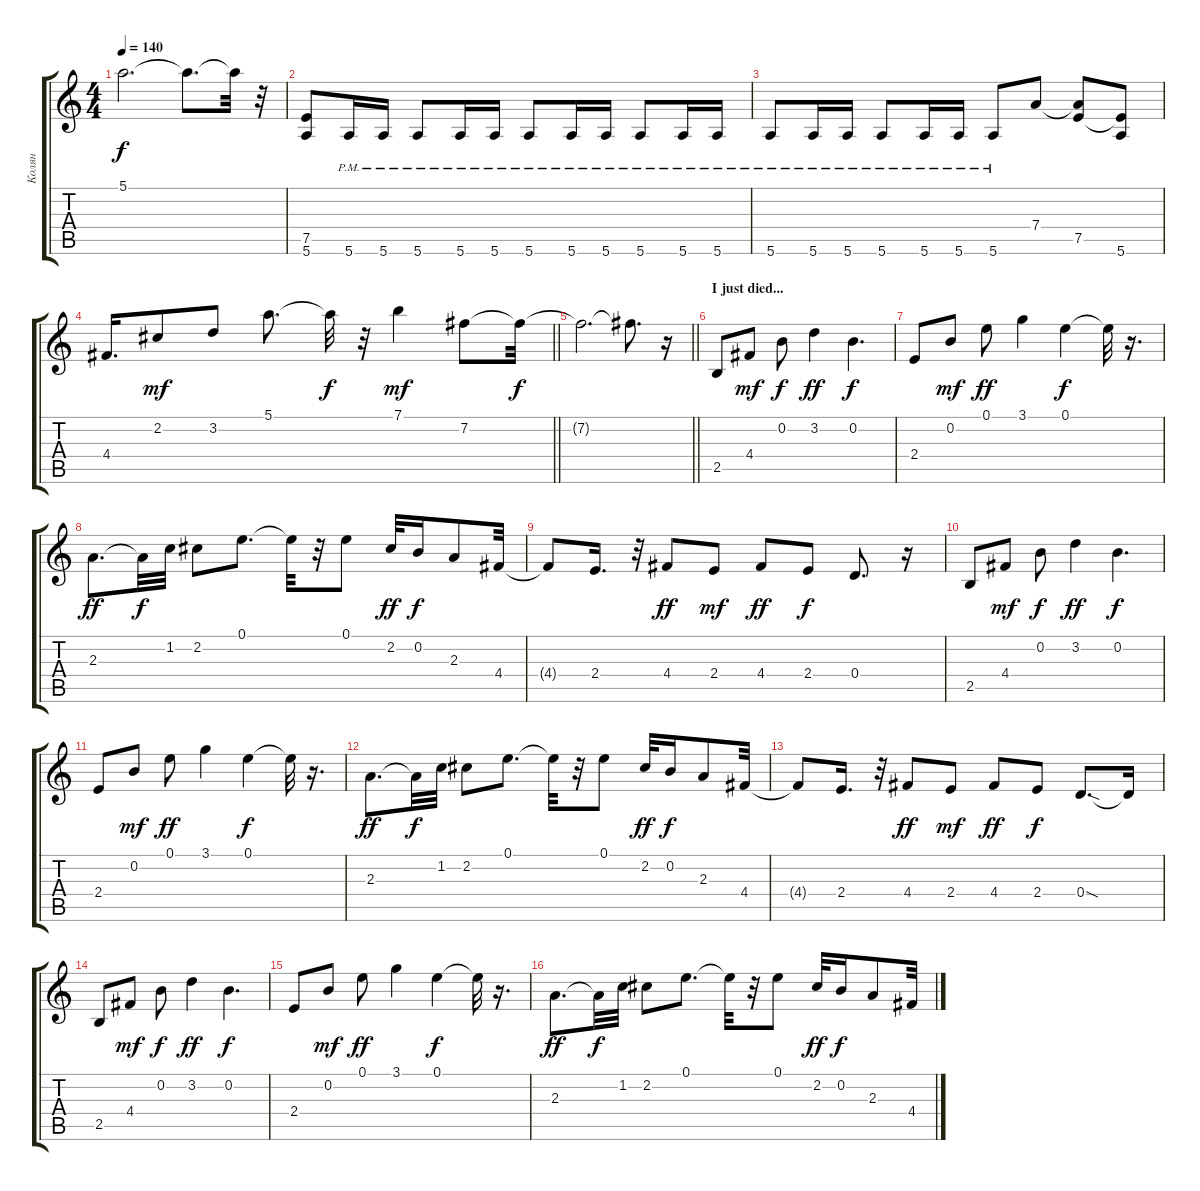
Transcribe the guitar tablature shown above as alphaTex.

\track ("Колян" "Колян") {instrument distortionguitar}
\staff {score tabs}
\tuning (E4 B3 G3 D3 A2 E2) {hide}
\ts (4 4)
\tempo 140
\clef g2
\ks c
5.1{t}.2{d dy f} 5.1{t}.8{d} 5.1{t}.32 r.32 |
(7.5 5.6).8 5.6{pm}.16 5.6{pm}.16 5.6{pm}.8 5.6{pm}.16 5.6{pm}.16 5.6{pm}.8 5.6{pm}.16 5.6{pm}.16 5.6{pm}.8 5.6{pm}.16 5.6{pm}.16 |
5.6{pm}.8 5.6{pm}.16 5.6{pm}.16 5.6{pm}.8 5.6{pm}.16 5.6{pm}.16 5.6{pm}.8 7.4.8 (7.4{t} 7.5).8 (7.5{t} 5.6).8 |
\barLineRight lightlight
4.4.16{d} 2.2.8{dy mf} 3.2.8 5.1.8{d} 5.1{t}.32{dy f} r.32 7.1.4{dy mf} 7.2.8 7.2{t}.32{dy f} |
\section ("" "")
\barLineRight lightlight
7.2{t}.2{d} 7.2{t}.8{d} r.16 |
\section ("" "I just died...")
2.5.8 4.4.8{dy mf} 0.2.8{dy f} 3.2.4{dy ff} 0.2.4{d dy f} |
2.4.8 0.2.8{dy mf} 0.1.8{dy ff} 3.1.4 0.1.4{dy f} 0.1{t}.32 r.16{d} |
2.3.8{d dy ff} 2.3{t}.32{dy f} 1.2.32 2.2.8 0.1.8{d} 0.1{t}.32 r.32 0.1.8 2.2.32{dy ff} 0.2.16{dy f} 2.3.8 4.4.32 |
4.4{t}.8 2.4.16{d} r.32 4.4.8{dy ff} 2.4.8{dy mf} 4.4.8{dy ff} 2.4.8{dy f} 0.4.8{d} r.16 |
2.5.8 4.4.8{dy mf} 0.2.8{dy f} 3.2.4{dy ff} 0.2.4{d dy f} |
2.4.8 0.2.8{dy mf} 0.1.8{dy ff} 3.1.4 0.1.4{dy f} 0.1{t}.32 r.16{d} |
2.3.8{d dy ff} 2.3{t}.32{dy f} 1.2.32 2.2.8 0.1.8{d} 0.1{t}.32 r.32 0.1.8 2.2.32{dy ff} 0.2.16{dy f} 2.3.8 4.4.32 |
4.4{t}.8 2.4.16{d} r.32 4.4.8{dy ff} 2.4.8{dy mf} 4.4.8{dy ff} 2.4.8{dy f} 0.4{sod}.8{d} 0.4{t}.16 |
2.5.8 4.4.8{dy mf} 0.2.8{dy f} 3.2.4{dy ff} 0.2.4{d dy f} |
2.4.8 0.2.8{dy mf} 0.1.8{dy ff} 3.1.4 0.1.4{dy f} 0.1{t}.32 r.16{d} |
2.3.8{d dy ff} 2.3{t}.32{dy f} 1.2.32 2.2.8 0.1.8{d} 0.1{t}.32 r.32 0.1.8 2.2.32{dy ff} 0.2.16{dy f} 2.3.8 4.4.32
